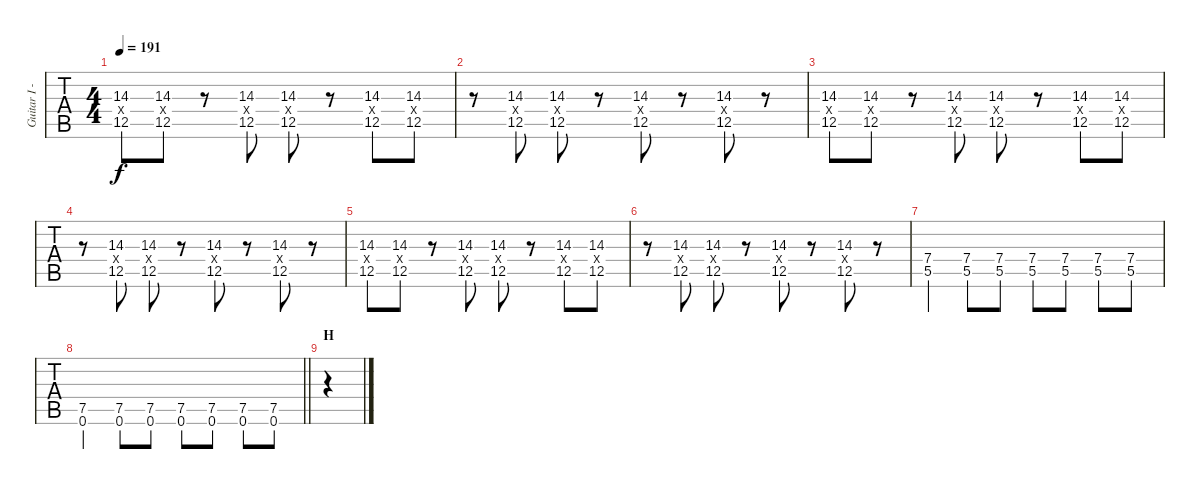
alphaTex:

\track ("Guitar I - Gotoh" "Guitar I -") {instrument distortionguitar}
\staff {tabs}
\tuning (Eb4 Bb3 Gb3 Db3 Ab2 Eb2) {hide}
\ts (4 4)
\tempo 191
\clef g2
\ks c
(14.3 0.4{x} 12.5).8{dy f} (14.3 0.4{x} 12.5).8 r.8 (14.3 0.4{x} 12.5).8 (14.3 0.4{x} 12.5).8 r.8 (14.3 0.4{x} 12.5).8 (14.3 0.4{x} 12.5).8 |
r.8 (14.3 0.4{x} 12.5).8 (14.3 0.4{x} 12.5).8 r.8 (14.3 0.4{x} 12.5).8 r.8 (14.3 0.4{x} 12.5).8 r.8 |
(14.3 0.4{x} 12.5).8 (14.3 0.4{x} 12.5).8 r.8 (14.3 0.4{x} 12.5).8 (14.3 0.4{x} 12.5).8 r.8 (14.3 0.4{x} 12.5).8 (14.3 0.4{x} 12.5).8 |
r.8 (14.3 0.4{x} 12.5).8 (14.3 0.4{x} 12.5).8 r.8 (14.3 0.4{x} 12.5).8 r.8 (14.3 0.4{x} 12.5).8 r.8 |
(14.3 0.4{x} 12.5).8 (14.3 0.4{x} 12.5).8 r.8 (14.3 0.4{x} 12.5).8 (14.3 0.4{x} 12.5).8 r.8 (14.3 0.4{x} 12.5).8 (14.3 0.4{x} 12.5).8 |
r.8 (14.3 0.4{x} 12.5).8 (14.3 0.4{x} 12.5).8 r.8 (14.3 0.4{x} 12.5).8 r.8 (14.3 0.4{x} 12.5).8 r.8 |
(7.4 5.5).4 (7.4 5.5).8 (7.4 5.5).8 (7.4 5.5).8 (7.4 5.5).8 (7.4 5.5).8 (7.4 5.5).8 |
\barLineRight lightlight
(7.5 0.6).4 (7.5 0.6).8 (7.5 0.6).8 (7.5 0.6).8 (7.5 0.6).8 (7.5 0.6).8 (7.5 0.6).8 |
\section ("" "H")
